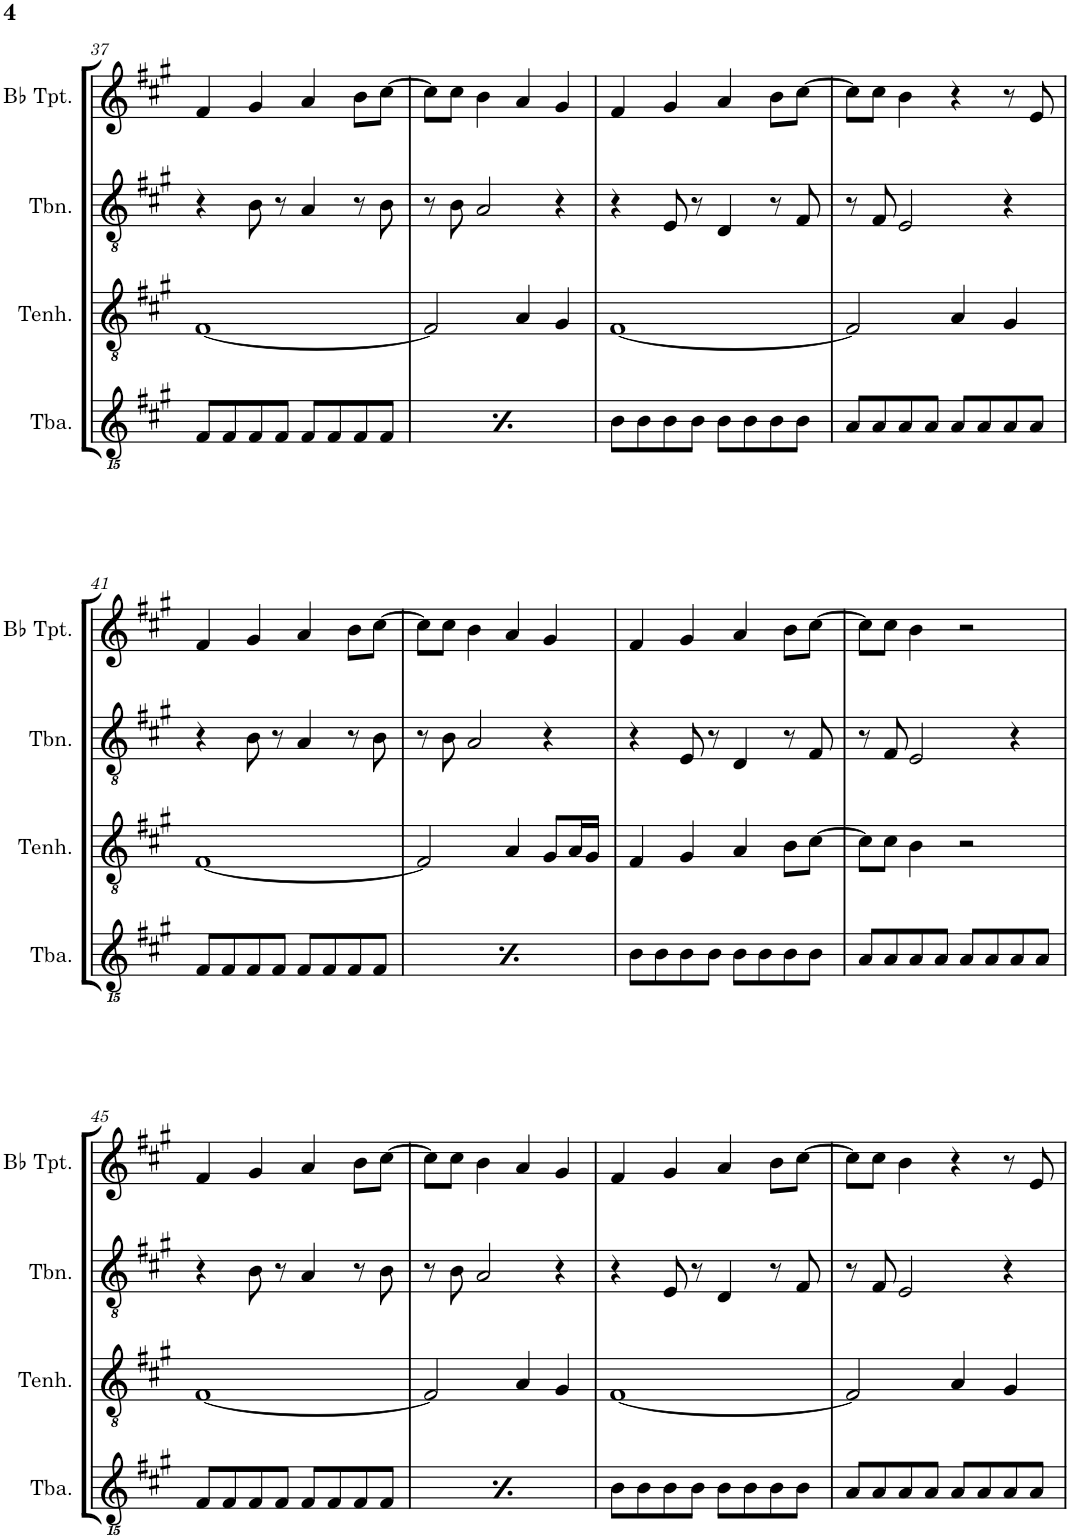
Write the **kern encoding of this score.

**kern	**kern	**kern	**kern
*part4	*part3	*part2	*part1
*staff4	*staff3	*staff2	*staff1
*I"Tuba	*I"Tenorhorn	*I"Trombone	*I"Bb Trumpet
*I'Tba.	*I'Tenh.	*I'Tbn.	*I'Bb Tpt.
!!LO:PB:g=z
*clefGvv2	*clefGv2	*clefGv2	*clefG2
*Trd1c2	*Trd1c2	*Trd1c2	*Trd1c2
*k[f#c#g#]	*k[f#c#g#]	*k[f#c#g#]	*k[f#c#g#]
*M4/4	*M4/4	*M4/4	*M4/4
=37	=37	=37	=37
8FF#/L	[1F#	4r	4f#/
8FF#/	.	.	.
8FF#/	.	8B\	4g#/
8FF#/J	.	8r	.
8FF#/L	.	4A/	4a/
8FF#/	.	.	.
8FF#/	.	8r	8b\L
8FF#/J	.	8B\	[>8cc#\J
=38	=38	=38	=38
8FF#/L	2F#/]	8r	8cc#\L]
8FF#/	.	8B\	8cc#\J
8FF#/	.	2A/	4b\
8FF#/J	.	.	.
8FF#/L	4A/	.	4a/
8FF#/	.	.	.
8FF#/	4G#/	4r	4g#/
8FF#/J	.	.	.
=39	=39	=39	=39
8BB\L	[1F#	4r	4f#/
8BB\	.	.	.
8BB\	.	8E/	4g#/
8BB\J	.	8r	.
8BB\L	.	4D/	4a/
8BB\	.	.	.
8BB\	.	8r	8b\L
8BB\J	.	8F#/	[8cc#\J
=40	=40	=40	=40
8AA/L	2F#/]	8r	8cc#\L]
8AA/	.	8F#/	8cc#\J
8AA/	.	2E/	4b\
8AA/J	.	.	.
8AA/L	4A/	.	4r
8AA/	.	.	.
8AA/	4G#/	4r	8r
8AA/J	.	.	8e/
!!LO:LB:g=z
=41	=41	=41	=41
8FF#/L	[1F#	4r	4f#/
8FF#/	.	.	.
8FF#/	.	8B\	4g#/
8FF#/J	.	8r	.
8FF#/L	.	4A/	4a/
8FF#/	.	.	.
8FF#/	.	8r	8b\L
8FF#/J	.	8B\	[>8cc#\J
=42	=42	=42	=42
8FF#/L	2F#/]	8r	8cc#\L]
8FF#/	.	8B\	8cc#\J
8FF#/	.	2A/	4b\
8FF#/J	.	.	.
8FF#/L	4A/	.	4a/
8FF#/	.	.	.
8FF#/	8G#/L	4r	4g#/
8FF#/J	16A/L	.	.
.	16G#/JJ	.	.
=43	=43	=43	=43
8BB\L	4F#/	4r	4f#/
8BB\	.	.	.
8BB\	4G#/	8E/	4g#/
8BB\J	.	8r	.
8BB\L	4A/	4D/	4a/
8BB\	.	.	.
8BB\	8B\L	8r	8b\L
8BB\J	[>8c#\J	8F#/	[>8cc#\J
=44	=44	=44	=44
8AA/L	8c#\L]	8r	8cc#\L]
8AA/	8c#\J	8F#/	8cc#\J
8AA/	4B\	2E/	4b\
8AA/J	.	.	.
8AA/L	2r	.	2r
8AA/	.	.	.
8AA/	.	4r	.
8AA/J	.	.	.
!!LO:LB:g=z
=45	=45	=45	=45
8FF#/L	[1F#	4r	4f#/
8FF#/	.	.	.
8FF#/	.	8B\	4g#/
8FF#/J	.	8r	.
8FF#/L	.	4A/	4a/
8FF#/	.	.	.
8FF#/	.	8r	8b\L
8FF#/J	.	8B\	[>8cc#\J
=46	=46	=46	=46
8FF#/L	2F#/]	8r	8cc#\L]
8FF#/	.	8B\	8cc#\J
8FF#/	.	2A/	4b\
8FF#/J	.	.	.
8FF#/L	4A/	.	4a/
8FF#/	.	.	.
8FF#/	4G#/	4r	4g#/
8FF#/J	.	.	.
=47	=47	=47	=47
8BB\L	[1F#	4r	4f#/
8BB\	.	.	.
8BB\	.	8E/	4g#/
8BB\J	.	8r	.
8BB\L	.	4D/	4a/
8BB\	.	.	.
8BB\	.	8r	8b\L
8BB\J	.	8F#/	[>8cc#\J
=48	=48	=48	=48
8AA/L	2F#/]	8r	8cc#\L]
8AA/	.	8F#/	8cc#\J
8AA/	.	2E/	4b\
8AA/J	.	.	.
8AA/L	4A/	.	4r
8AA/	.	.	.
8AA/	4G#/	4r	8r
8AA/J	.	.	8e/
=	=	=	=
*-	*-	*-	*-
